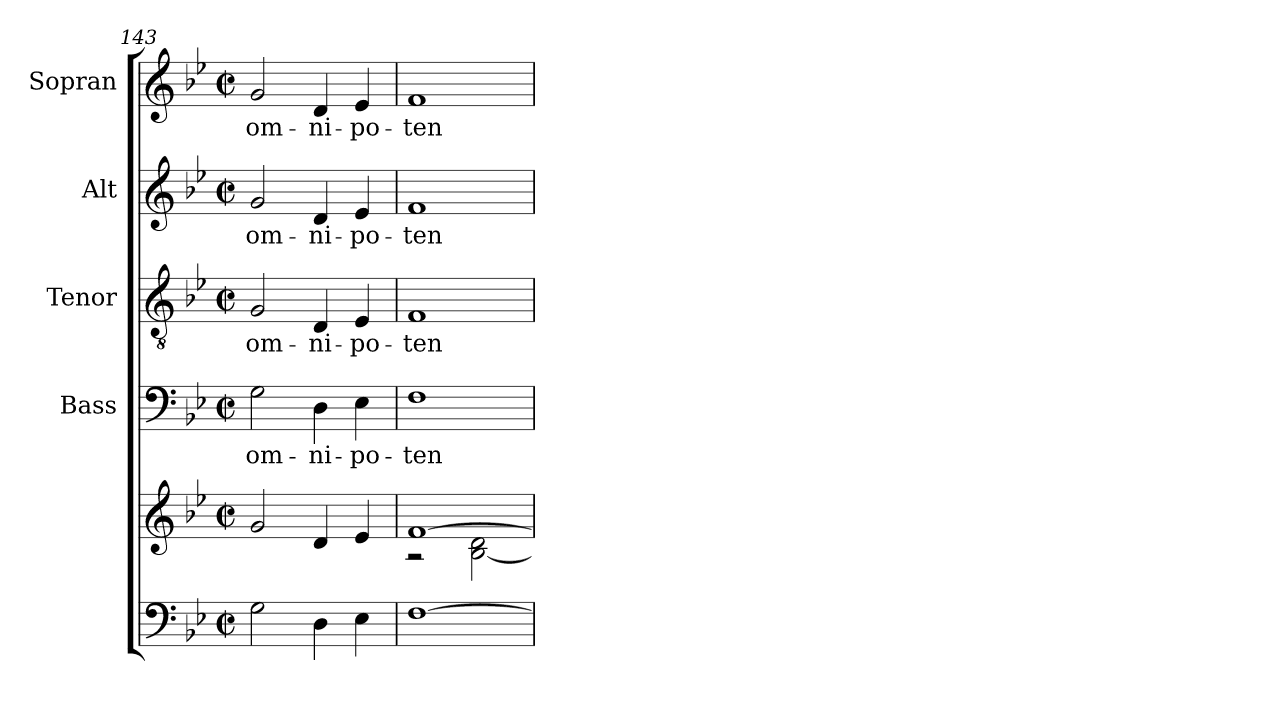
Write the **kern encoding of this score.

**kern	**kern	**kern	**text	**kern	**text	**kern	**text	**kern	**text
*part5	*part5	*part4	*part4	*part3	*part3	*part2	*part2	*part1	*part1
*staff6	*staff5	*staff4	*staff4	*staff3	*staff3	*staff2	*staff2	*staff1	*staff1
*	*	*I"Bass	*	*I"Tenor	*	*I"Alt	*	*I"Sopran	*
*	*	*I'B.	*	*I'T.	*	*I'A.	*	*I'S.	*
*clefF4	*clefG2	*clefF4	*	*clefGv2	*	*clefG2	*	*clefG2	*
*k[b-e-]	*k[b-e-]	*k[b-e-]	*	*k[b-e-]	*	*k[b-e-]	*	*k[b-e-]	*
*B-:	*B-:	*B-:	*	*B-:	*	*B-:	*	*B-:	*
*M2/2	*M2/2	*M2/2	*	*M2/2	*	*M2/2	*	*M2/2	*
*met(c|)	*met(c|)	*met(c|)	*	*met(c|)	*	*met(c|)	*	*met(c|)	*
=143	=143	=143	=143	=143	=143	=143	=143	=143	=143
!	!	!	!LO:LY:b	!	!LO:LY:b	!	!LO:LY:b	!	!LO:LY:b
2G\	2g/	2G\	om-	2G/	om-	2g/	om-	2g/	om-
!	!	!	!LO:LY:b	!	!LO:LY:b	!	!LO:LY:b	!	!LO:LY:b
4D\	4d/	4D\	-ni-	4D/	-ni-	4d/	-ni-	4d/	-ni-
!	!	!	!LO:LY:b	!	!LO:LY:b	!	!LO:LY:b	!	!LO:LY:b
4E-\	4e-/	4E-\	-po-	4E-/	-po-	4e-/	-po-	4e-/	-po-
=144	=144	=144	=144	=144	=144	=144	=144	=144	=144
*	*^	*	*	*	*	*	*	*	*
!	!	!	!	!LO:LY:b	!	!LO:LY:b	!	!LO:LY:b	!	!LO:LY:b
[1F	[>1f	2rB	1F	-ten-	1F	-ten-	1f	-ten-	1f	-ten-
.	.	[<2B-\ 2d\	.	.	.	.	.	.	.	.
*	*v	*v	*	*	*	*	*	*	*	*
=	=	=	=	=	=	=	=	=	=
*-	*-	*-	*-	*-	*-	*-	*-	*-	*-
